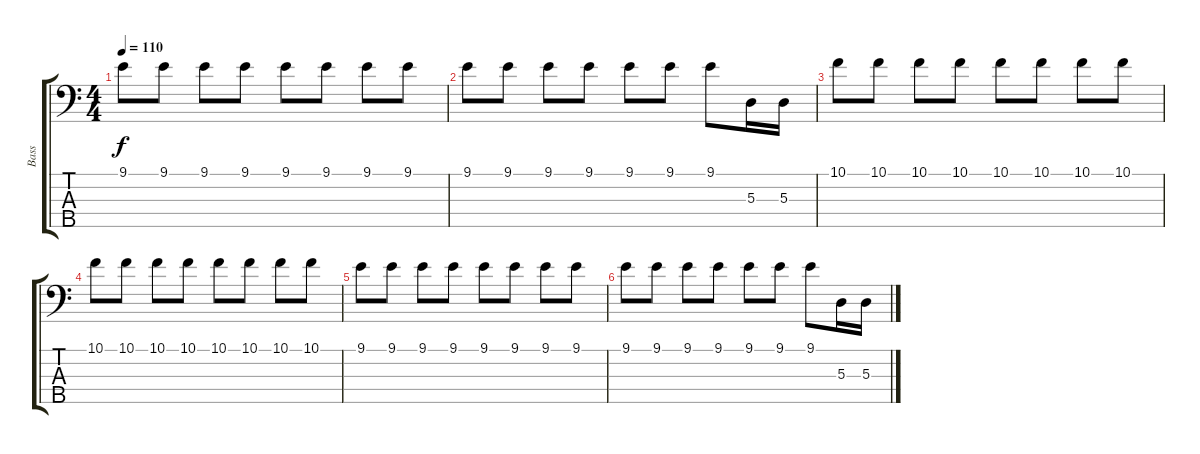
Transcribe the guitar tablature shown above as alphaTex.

\track ("Bass" "Bass") {instrument electricbassfinger}
\staff {score tabs}
\tuning (G2 D2 A1 E1 B0) {hide}
\ts (4 4)
\tempo 110
\clef f4
\ks c
9.1.8{dy f} 9.1.8 9.1.8 9.1.8 9.1.8 9.1.8 9.1.8 9.1.8 |
9.1.8 9.1.8 9.1.8 9.1.8 9.1.8 9.1.8 9.1.8 5.3.16 5.3.16 |
10.1.8 10.1.8 10.1.8 10.1.8 10.1.8 10.1.8 10.1.8 10.1.8 |
10.1.8 10.1.8 10.1.8 10.1.8 10.1.8 10.1.8 10.1.8 10.1.8 |
9.1.8 9.1.8 9.1.8 9.1.8 9.1.8 9.1.8 9.1.8 9.1.8 |
9.1.8 9.1.8 9.1.8 9.1.8 9.1.8 9.1.8 9.1.8 5.3.16 5.3.16
